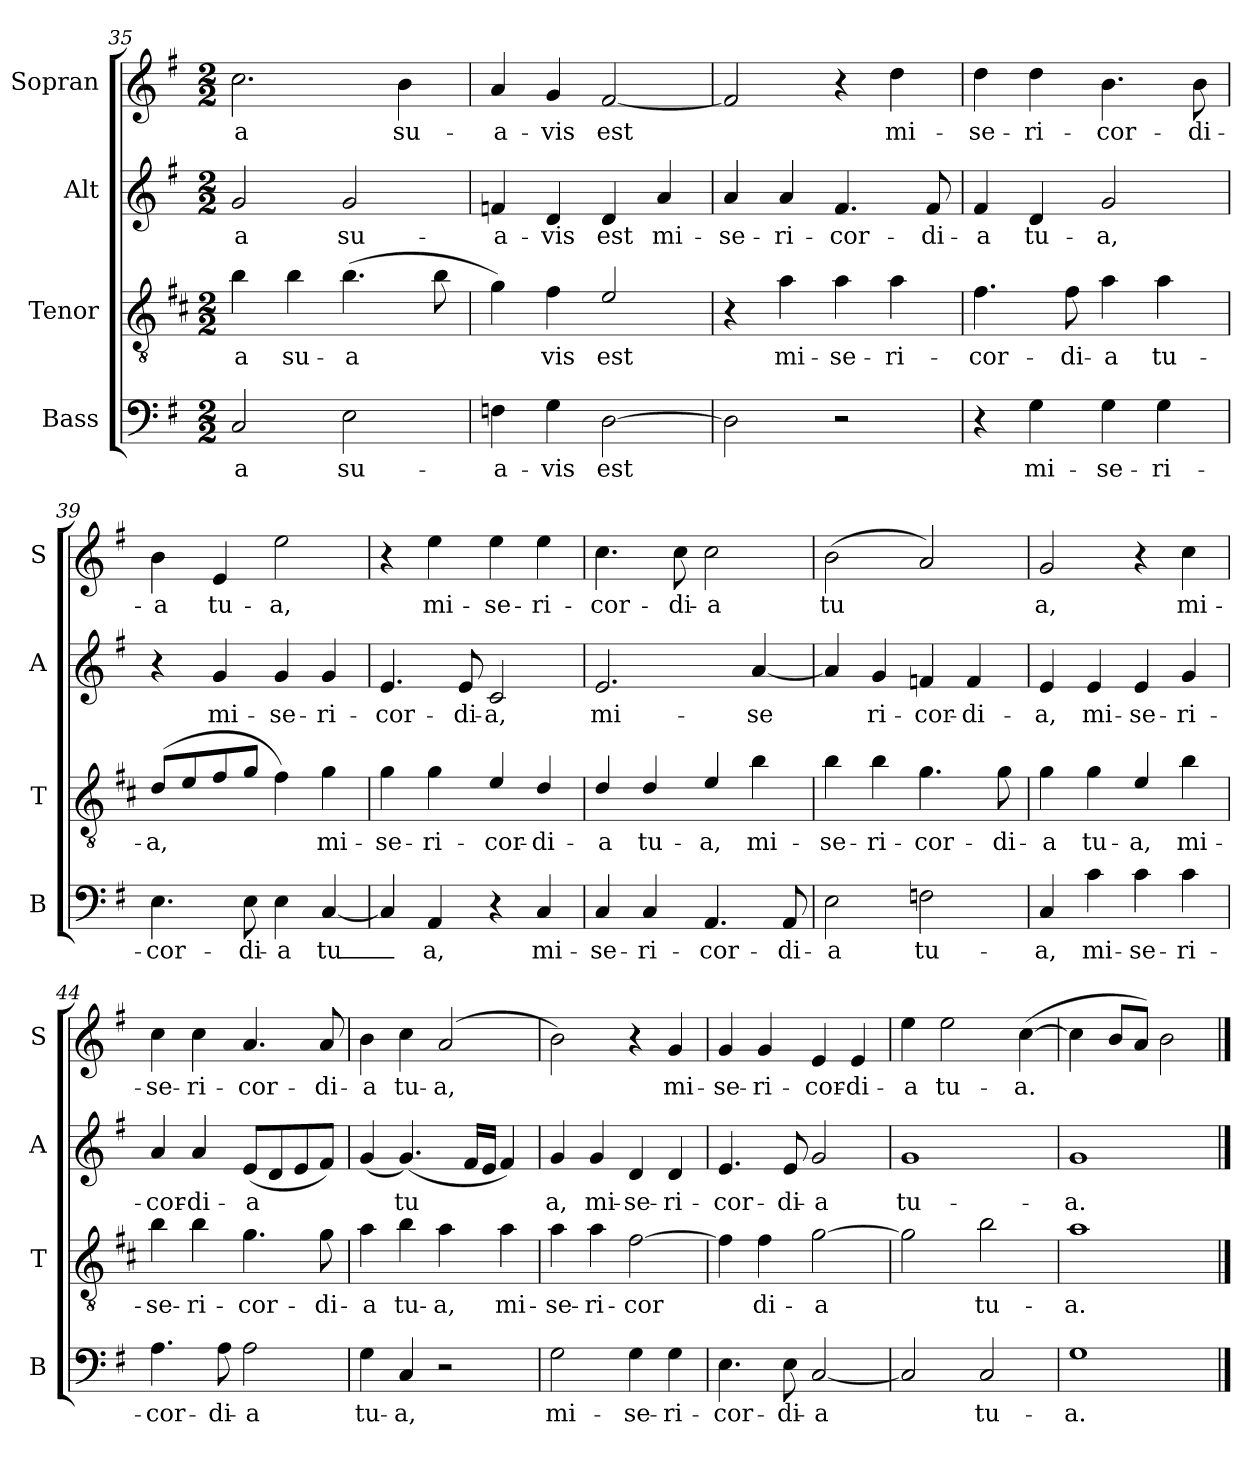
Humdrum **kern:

**kern	**text	**kern	**text	**kern	**text	**kern	**text
*part4	*part4	*part3	*part3	*part2	*part2	*part1	*part1
*staff4	*staff4	*staff3	*staff3	*staff2	*staff2	*staff1	*staff1
*I"Bass	*	*I"Tenor	*	*I"Alt	*	*I"Sopran	*
*I'B	*	*I'T	*	*I'A	*	*I'S	*
!!LO:LB:g=z
*clefF4	*	*clefGv2	*	*clefG2	*	*clefG2	*
*	*	*ITrd4c7	*	*	*	*	*
*k[f#]	*	*k[f#]	*	*k[f#]	*	*k[f#]	*
*M2/2	*	*M2/2	*	*M2/2	*	*M2/2	*
=35	=35	=35	=35	=35	=35	=35	=35
!	!LO:LY:b	!	!LO:LY:b	!	!LO:LY:b	!	!LO:LY:b
2C/	a	4e\	a	2g/	a	2.cc\	a
!	!	!	!LO:LY:b	!	!	!	!
.	.	4e\	su-	.	.	.	.
!	!LO:LY:b	!	!LO:LY:b	!	!LO:LY:b	!	!
2E\	su-	(4.e\	a	2g/	su-	.	.
!	!	!	!	!	!	!	!LO:LY:b
.	.	.	.	.	.	4b\	su-
.	.	8e\	.	.	.	.	.
=36	=36	=36	=36	=36	=36	=36	=36
!	!LO:LY:b	!	!	!	!LO:LY:b	!	!LO:LY:b
4Fn\	a-	4c\)	.	4fn/	a-	4a/	a-
!	!LO:LY:b	!	!LO:LY:b	!	!LO:LY:b	!	!LO:LY:b
4G\	vis	4B\	vis	4d/	vis	4g/	vis
!	!LO:LY:b	!	!LO:LY:b	!	!LO:LY:b	!	!LO:LY:b
[2D\	est	2A/	est	4d/	est	[2f#/	est
!	!	!	!	!	!LO:LY:b	!	!
.	.	.	.	4a/	mi-	.	.
=37	=37	=37	=37	=37	=37	=37	=37
!	!	!	!	!	!LO:LY:b	!	!
2D\]	.	4r	.	4a/	se-	2f#/]	.
!	!	!	!LO:LY:b	!	!LO:LY:b	!	!
.	.	4d\	mi-	4a/	ri-	.	.
!	!	!	!LO:LY:b	!	!LO:LY:b	!	!
2r	.	4d\	se-	4.f#/	cor-	4r	.
!	!	!	!LO:LY:b	!	!	!	!LO:LY:b
.	.	4d\	ri-	.	.	4dd\	mi-
!	!	!	!	!	!LO:LY:b	!	!
.	.	.	.	8f#/	di-	.	.
=38	=38	=38	=38	=38	=38	=38	=38
!	!	!	!LO:LY:b	!	!LO:LY:b	!	!LO:LY:b
4r	.	4.B\	cor-	4f#/	a	4dd\	se-
!	!LO:LY:b	!	!	!	!LO:LY:b	!	!LO:LY:b
4G\	mi-	.	.	4d/	tu-	4dd\	ri-
!	!	!	!LO:LY:b	!	!	!	!
.	.	8B\	di-	.	.	.	.
!	!LO:LY:b	!	!LO:LY:b	!	!LO:LY:b	!	!LO:LY:b
4G\	se-	4d\	a	2g/	a,	4.b\	cor-
!	!LO:LY:b	!	!LO:LY:b	!	!	!	!
4G\	ri-	4d\	tu-	.	.	.	.
!	!	!	!	!	!	!	!LO:LY:b
.	.	.	.	.	.	8b\	di-
=39	=39	=39	=39	=39	=39	=39	=39
!	!LO:LY:b	!	!LO:LY:b	!	!	!	!LO:LY:b
4.E\	cor-	(8G/L	a,	4r	.	4b\	a
.	.	8A/	.	.	.	.	.
!	!	!	!	!	!LO:LY:b	!	!LO:LY:b
.	.	8B/	.	4g/	mi-	4e/	tu-
!	!LO:LY:b	!	!	!	!	!	!
8E\	di-	8c/J	.	.	.	.	.
!	!LO:LY:b	!	!	!	!LO:LY:b	!	!LO:LY:b
4E\	a	4B\)	.	4g/	se-	2ee\	a,
!	!LO:LY:b	!	!LO:LY:b	!	!LO:LY:b	!	!
[4C/	tu_-	4c\	mi-	4g/	ri-	.	.
!!LO:PB:g=z
=40	=40	=40	=40	=40	=40	=40	=40
!	!LO:LY:b	!	!LO:LY:b	!	!LO:LY:b	!	!
4C/]	_-	4c\	se-	4.e/	cor-	4r	.
!	!LO:LY:b	!	!LO:LY:b	!	!	!	!LO:LY:b
4AA/	a,	4c\	ri-	.	.	4ee\	mi-
!	!	!	!	!	!LO:LY:b	!	!
.	.	.	.	8e/	di-	.	.
!	!	!	!LO:LY:b	!	!LO:LY:b	!	!LO:LY:b
4r	.	4A/	cor-	2c/	a,	4ee\	se-
!	!LO:LY:b	!	!LO:LY:b	!	!	!	!LO:LY:b
4C/	mi-	4G/	di-	.	.	4ee\	ri-
=41	=41	=41	=41	=41	=41	=41	=41
!	!LO:LY:b	!	!LO:LY:b	!	!LO:LY:b	!	!LO:LY:b
4C/	se-	4G/	a	2.e/	mi-	4.cc\	cor-
!	!LO:LY:b	!	!LO:LY:b	!	!	!	!
4C/	ri-	4G/	tu-	.	.	.	.
!	!	!	!	!	!	!	!LO:LY:b
.	.	.	.	.	.	8cc\	di-
!	!LO:LY:b	!	!LO:LY:b	!	!	!	!LO:LY:b
4.AA/	cor-	4A/	a,	.	.	2cc\	a
!	!	!	!LO:LY:b	!	!LO:LY:b	!	!
.	.	4e\	mi-	[4a/	se	.	.
!	!LO:LY:b	!	!	!	!	!	!
8AA/	di-	.	.	.	.	.	.
=42	=42	=42	=42	=42	=42	=42	=42
!	!LO:LY:b	!	!LO:LY:b	!	!	!	!LO:LY:b
2E\	a	4e\	se-	4a/]	.	(2b\	tu
!	!	!	!LO:LY:b	!	!LO:LY:b	!	!
.	.	4e\	ri-	4g/	ri-	.	.
!	!LO:LY:b	!	!LO:LY:b	!	!LO:LY:b	!	!
2Fn\	tu-	4.c\	cor-	4fn/	cor-	2a/)	.
!	!	!	!	!	!LO:LY:b	!	!
.	.	.	.	4f/	di-	.	.
!	!	!	!LO:LY:b	!	!	!	!
.	.	8c\	di-	.	.	.	.
=43	=43	=43	=43	=43	=43	=43	=43
!	!LO:LY:b	!	!LO:LY:b	!	!LO:LY:b	!	!LO:LY:b
4C/	a,	4c\	a	4e/	a,	2g/	a,
!	!LO:LY:b	!	!LO:LY:b	!	!LO:LY:b	!	!
4c\	mi-	4c\	tu-	4e/	mi-	.	.
!	!LO:LY:b	!	!LO:LY:b	!	!LO:LY:b	!	!
4c\	se-	4A/	a,	4e/	se-	4r	.
!	!LO:LY:b	!	!LO:LY:b	!	!LO:LY:b	!	!LO:LY:b
4c\	ri-	4e\	mi-	4g/	ri-	4cc\	mi-
=44	=44	=44	=44	=44	=44	=44	=44
!	!LO:LY:b	!	!LO:LY:b	!	!LO:LY:b	!	!LO:LY:b
4.A\	cor-	4e\	se-	4a/	cor-	4cc\	se-
!	!	!	!LO:LY:b	!	!LO:LY:b	!	!LO:LY:b
.	.	4e\	ri-	4a/	di-	4cc\	ri-
!	!LO:LY:b	!	!	!	!	!	!
8A\	di-	.	.	.	.	.	.
!	!LO:LY:b	!	!LO:LY:b	!	!LO:LY:b	!	!LO:LY:b
2A\	a	4.c\	cor-	(8e/L	a	4.a/	cor-
.	.	.	.	8d/	.	.	.
.	.	.	.	8e/	.	.	.
!	!	!	!LO:LY:b	!	!	!	!LO:LY:b
.	.	8c\	di-	8f#/J)	.	8a/	di-
!!LO:LB:g=z
=45	=45	=45	=45	=45	=45	=45	=45
!	!LO:LY:b	!	!LO:LY:b	!	!LO:LY:b	!	!LO:LY:b
4G\	tu-	4d\	a	(4g/	_	4b\	a
!	!LO:LY:b	!	!LO:LY:b	!	!LO:LY:b	!	!LO:LY:b
4C/	a,	4e\	tu-	(4.g/)	tu	4cc\	tu-
!	!	!	!LO:LY:b	!	!	!	!LO:LY:b
2r	.	4d\	a,	.	.	(2a/	a,
.	.	.	.	16f#/LL	.	.	.
.	.	.	.	16e/JJ	.	.	.
!	!	!	!LO:LY:b	!	!	!	!
.	.	4d\	mi-	4f#/)	.	.	.
=46	=46	=46	=46	=46	=46	=46	=46
!	!LO:LY:b	!	!LO:LY:b	!	!LO:LY:b	!	!
2G\	mi-	4d\	se-	4g/	a,	2b\)	.
!	!	!	!LO:LY:b	!	!LO:LY:b	!	!
.	.	4d\	ri-	4g/	mi-	.	.
!	!LO:LY:b	!	!LO:LY:b	!	!LO:LY:b	!	!
4G\	se-	[2B\	cor	4d/	se-	4r	.
!	!LO:LY:b	!	!	!	!LO:LY:b	!	!LO:LY:b
4G\	ri-	.	.	4d/	ri-	4g/	mi-
=47	=47	=47	=47	=47	=47	=47	=47
!	!LO:LY:b	!	!	!	!LO:LY:b	!	!LO:LY:b
4.E\	cor-	4B\]	.	4.e/	cor-	4g/	se-
!	!	!	!LO:LY:b	!	!	!	!LO:LY:b
.	.	4B\	di-	.	.	4g/	ri-
!	!LO:LY:b	!	!	!	!LO:LY:b	!	!
8E\	di-	.	.	8e/	di-	.	.
!	!LO:LY:b	!	!LO:LY:b	!	!LO:LY:b	!	!LO:LY:b
[2C/	a	[2c\	a	2g/	a	4e/	cor-
!	!	!	!	!	!	!	!LO:LY:b
.	.	.	.	.	.	4e/	di-
=48	=48	=48	=48	=48	=48	=48	=48
!	!	!	!	!	!LO:LY:b	!	!LO:LY:b
2C/]	.	2c\]	.	1g	tu-	4ee\	a
!	!	!	!	!	!	!	!LO:LY:b
.	.	.	.	.	.	2ee\	tu-
!	!LO:LY:b	!	!LO:LY:b	!	!	!	!
2C/	tu-	2e\	tu-	.	.	.	.
!	!	!	!	!	!	!	!LO:LY:b
.	.	.	.	.	.	([4cc\	a.
=49	=49	=49	=49	=49	=49	=49	=49
!	!LO:LY:b	!	!LO:LY:b	!	!LO:LY:b	!	!
1G>	a.	1d>	a.	1g>	a.	4cc\]	.
.	.	.	.	.	.	8b/L	.
.	.	.	.	.	.	8a/J)	.
.	.	.	.	.	.	2b>\	.
==	==	==	==	==	==	==	==
*-	*-	*-	*-	*-	*-	*-	*-
